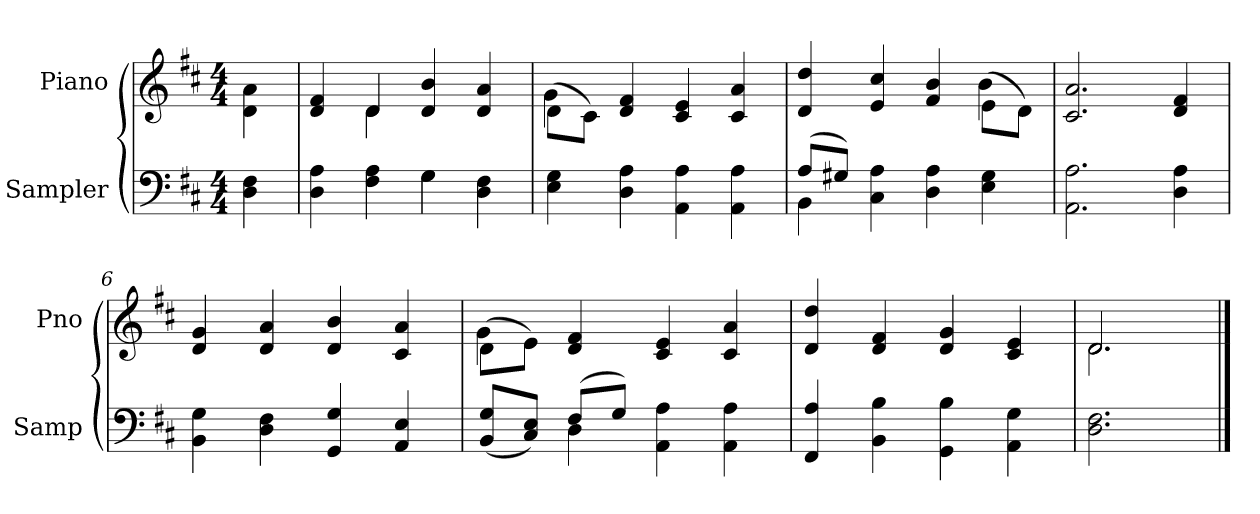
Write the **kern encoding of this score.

**kern	**kern
*part2	*part1
*staff2	*staff1
*I"Sampler	*I"Piano
*I'Samp	*I'Pno
*clefF4	*clefG2
*k[f#c#]	*k[f#c#]
*D:	*D:
*M4/4	*M4/4
=1	=1
4D 4F#	4d\ 4a\
=2	=2
*^	*^
4D 4A	2ryy	4d 4f#	4ryy
4F# 4A	.	4d/	4d
4G\	4G	4d 4b	2ryy
4D 4F#	4ryy	4d 4a	.
*v	*v	*	*
=3	=3	=3
4E 4G	(8d\L	4g
.	8c#\J)	.
4D 4A	4d 4f#	2.ryy
4AA 4A	4c# 4e	.
4AA 4A	4c# 4a	.
=4	=4	=4
*^	*	*
(8A/L	4BB	4d 4dd	2.ryy
8G#X/J)	.	.	.
4C# 4A	2.ryy	4e 4cc#	.
4D 4A	.	4f# 4b	.
4E 4G#	.	(8e\L	4b
.	.	8d\J)	.
*v	*v	*	*
*	*v	*v
=5	=5
2.AA 2.A	2.c# 2.a
4D 4A	4d 4f#
=6	=6
4BB 4G	4d 4g
4D 4F#	4d 4a
4GG 4G	4d 4b
4AA 4E	4c# 4a
=7	=7
*^	*^
(8BB/ 8G/L	4ryy	(8d\L	4g
8C#/ 8E/J)	.	8e\J)	.
(8F#/L	4D	4d 4f#	2.ryy
8G/J)	.	.	.
4AA 4A	2ryy	4c# 4e	.
4AA 4A	.	4c# 4a	.
*v	*v	*	*
*	*v	*v
=8	=8
4FF# 4A	4d 4dd
4BB 4B	4d 4f#
4GG 4B	4d 4g
4AA 4G	4c# 4e
=9	=9
*	*^
2.D 2.F#	2.d/	2.d
*	*v	*v
==	==
*-	*-
